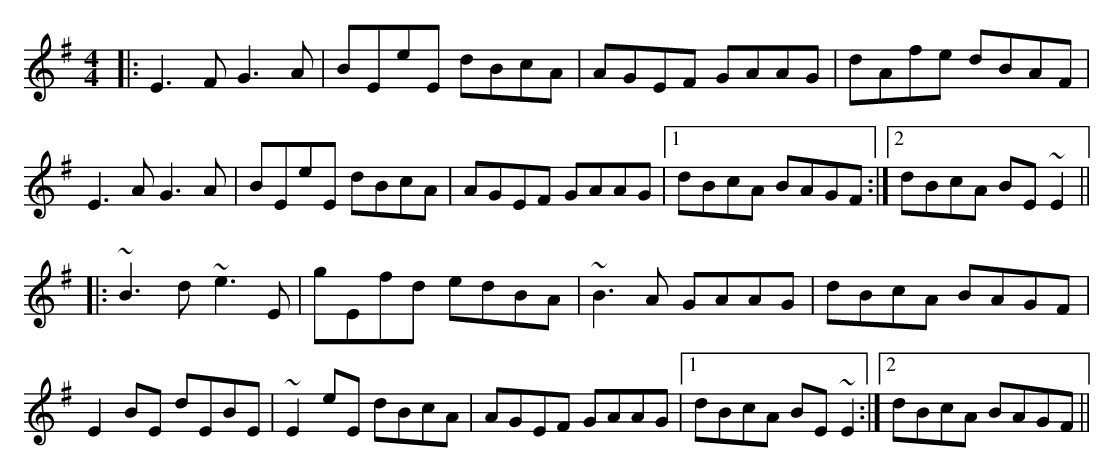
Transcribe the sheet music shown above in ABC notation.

X:1
M:4/4
K:Emin
|:E3F G3A|BEeE dBcA|AGEF GAAG|dAfe dBAF|
E3A G3A|BEeE dBcA|AGEF GAAG|1 dBcA BAGF:|2 dBcA BE~E2||
|:~B3d ~e3E|gEfd edBA|~B3A GAAG|dBcA BAGF|
E2BE dEBE|~E2eE dBcA|AGEF GAAG|1 dBcA BE~E2:|2 dBcA BAGF||
